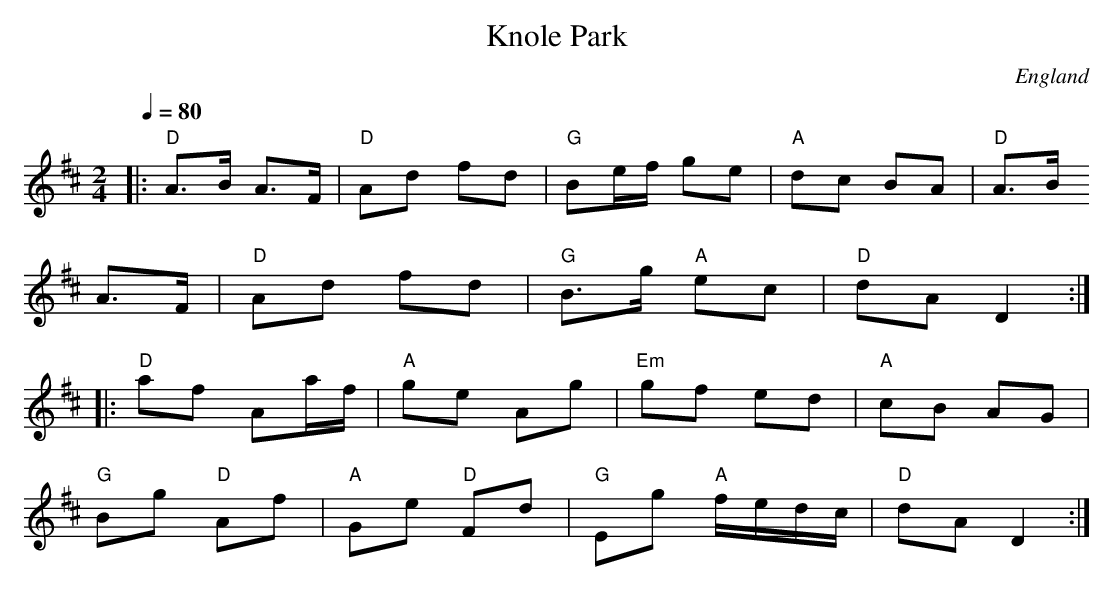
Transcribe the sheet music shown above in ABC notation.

X:1
T:Knole Park
Q:1/4=80
O:England
M:2/4
L:1/16
K:D
|: "D"A3B A3F | "D"A2d2 f2d2 | "G"B2ef g2e2 |"A"d2c2 B2A2 | "D"A3B
A3F | "D"A2d2 f2d2 | "G"B3g "A"e2c2 |"D"d2A2 D4 :|
|: "D"a2f2 A2af | "A"g2e2 A2g2 | "Em"g2f2 e2d2 |"A"c2B2 A2G2 |
"G"B2g2 "D"A2f2 | "A"G2e2 "D"F2d2 | "G"E2g2 "A"fedc |"D"d2A2 D4 :|
